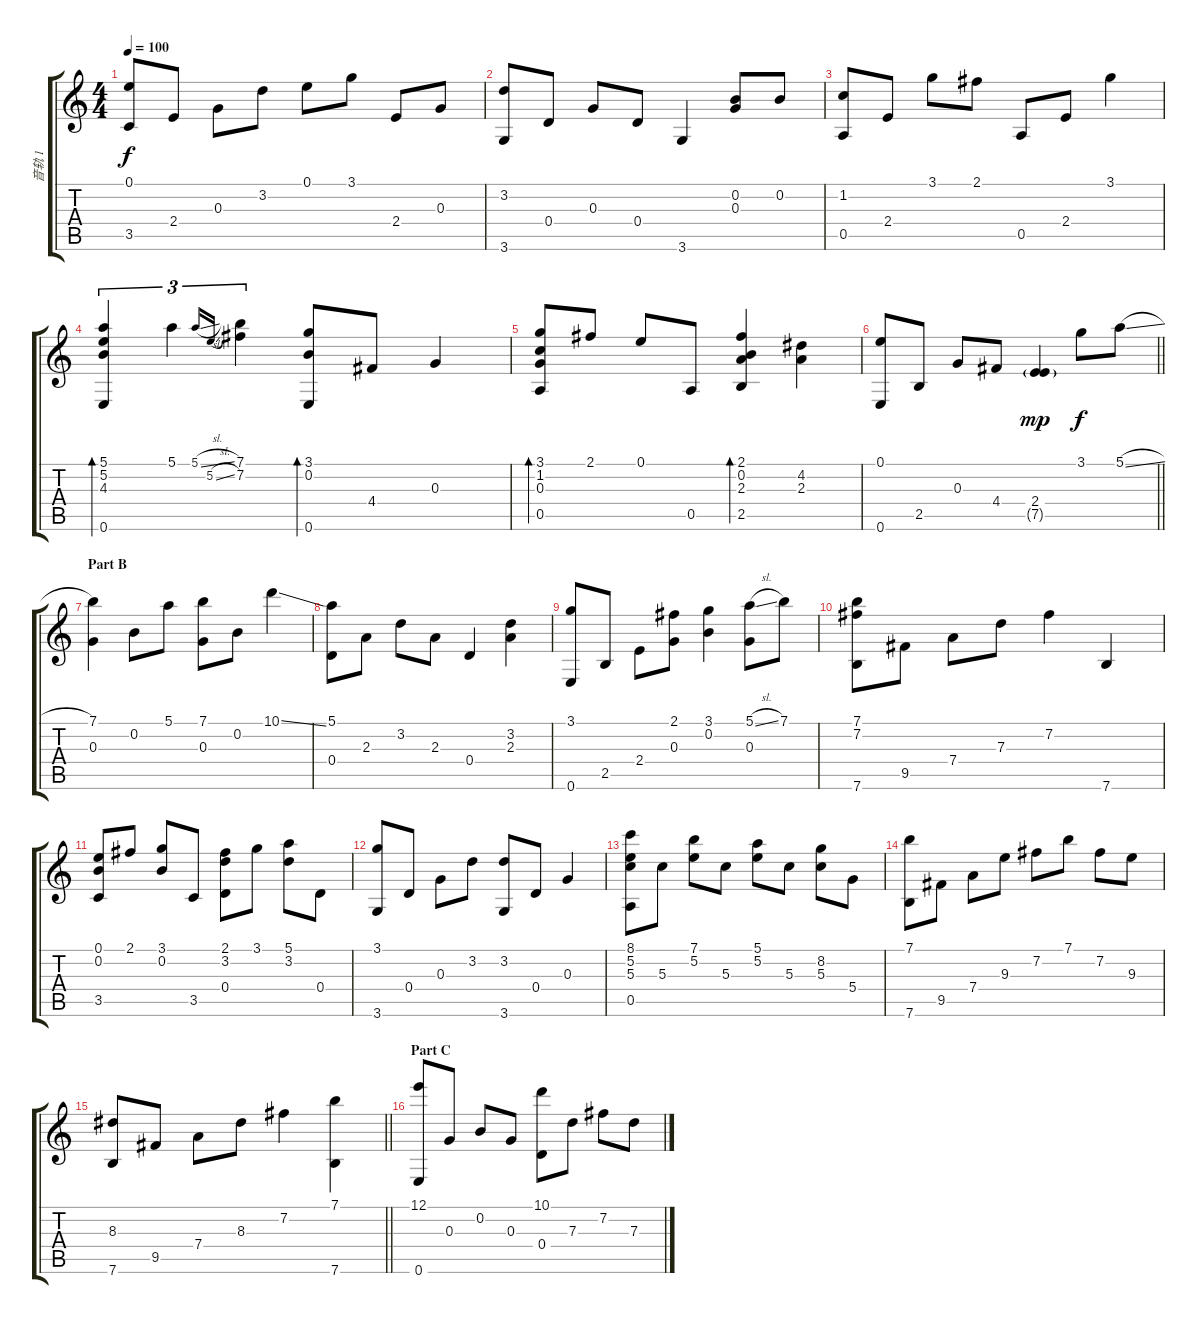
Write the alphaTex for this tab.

\track ("音轨 1" "音轨 1") {instrument acousticguitarsteel}
\staff {score tabs}
\tuning (E4 B3 G3 D3 A2 E2) {hide}
\ts (4 4)
\tempo 100
\clef g2
\ks c
(0.1 3.5).8{dy f} 2.4.8 0.3.8 3.2.8 0.1.8 3.1.8 2.4.8 0.3.8 |
(3.2 3.6).8 0.4.8 0.3.8 0.4.8 3.6.4 (0.2 0.3).8 0.2.8 |
(1.2 0.5).8 2.4.8 3.1.8 2.1.8 0.5.8 2.4.8 3.1.4 |
(5.1 5.2 4.3 0.6).4{tu (3 2) bd 240} 5.1.4{tu (3 2)} 5.1{sl}.16{gr onbeat} 5.2{sl}.16{gr onbeat} (7.1 7.2).4{tu (3 2)} (3.1 0.2 0.6).8{bd 60} 4.4.8 0.3.4 |
(3.1 1.2 0.3 0.5).8{bd 240} 2.1.8 0.1.8 0.5.8 (2.1 0.2 2.3 2.5).4{bd 240} (4.2 2.3).4 |
\barLineRight lightlight
(0.1 0.6).8 2.5.8 0.3.8 4.4.8 (2.4 7.5{g}).4{dy mp} 3.1.8{dy f} 5.1{sl}.8 |
\section ("" "Part B")
(7.1 0.3).4 0.2.8 5.1.8 (7.1 0.3).8 0.2.8 10.1{ss}.4 |
(5.1 0.4).8 2.3.8 3.2.8 2.3.8 0.4.4 (3.2 2.3).4 |
(3.1 0.6).8 2.5.8 2.4.8 (2.1 0.3).8 (3.1 0.2).4 (5.1{sl} 0.3).8 7.1.8 |
(7.1 7.2 7.6).8 9.5.8 7.4.8 7.3.8 7.2.4 7.6.4 |
(0.1 0.2 3.5).8 2.1.8 (3.1 0.2).8 3.5.8 (2.1 3.2 0.4).8 3.1.8 (5.1 3.2).8 0.4.8 |
(3.1 3.6).8 0.4.8 0.3.8 3.2.8 (3.2 3.6).8 0.4.8 0.3.4 |
(8.1 5.2 5.3 0.5).8 5.3.8 (7.1 5.2).8 5.3.8 (5.1 5.2).8 5.3.8 (8.2 5.3).8 5.4.8 |
(7.1 7.6).8 9.5.8 7.4.8 9.3.8 7.2.8 7.1.8 7.2.8 9.3.8 |
\barLineRight lightlight
(8.3 7.6).8 9.5.8 7.4.8 8.3.8 7.2.4 (7.1 7.6).4 |
\section ("" "Part C")
(12.1 0.6).8 0.3.8 0.2.8 0.3.8 (10.1 0.4).8 7.3.8 7.2.8 7.3.8
